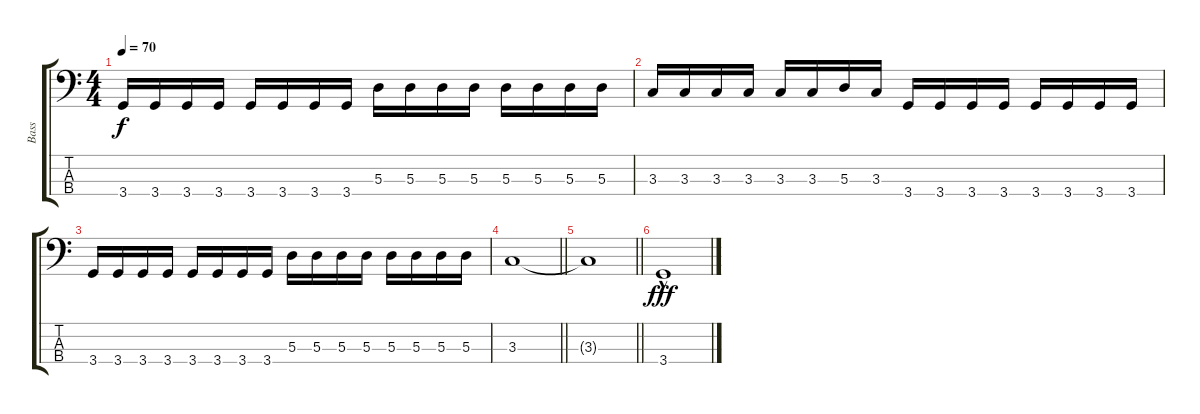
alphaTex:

\track ("Bass" "Bass") {instrument electricbassfinger}
\staff {score tabs}
\tuning (G2 D2 A1 E1) {hide}
\ts (4 4)
\tempo 70
\clef f4
\ks c
3.4.16{dy f} 3.4.16 3.4.16 3.4.16 3.4.16 3.4.16 3.4.16 3.4.16 5.3.16 5.3.16 5.3.16 5.3.16 5.3.16 5.3.16 5.3.16 5.3.16 |
3.3.16 3.3.16 3.3.16 3.3.16 3.3.16 3.3.16 5.3.16 3.3.16 3.4.16 3.4.16 3.4.16 3.4.16 3.4.16 3.4.16 3.4.16 3.4.16 |
3.4.16 3.4.16 3.4.16 3.4.16 3.4.16 3.4.16 3.4.16 3.4.16 5.3.16 5.3.16 5.3.16 5.3.16 5.3.16 5.3.16 5.3.16 5.3.16 |
\barLineRight lightlight
3.3.1 |
\barLineRight lightlight
3.3{t}.1 |
3.4{hac}.1{dy fff}
